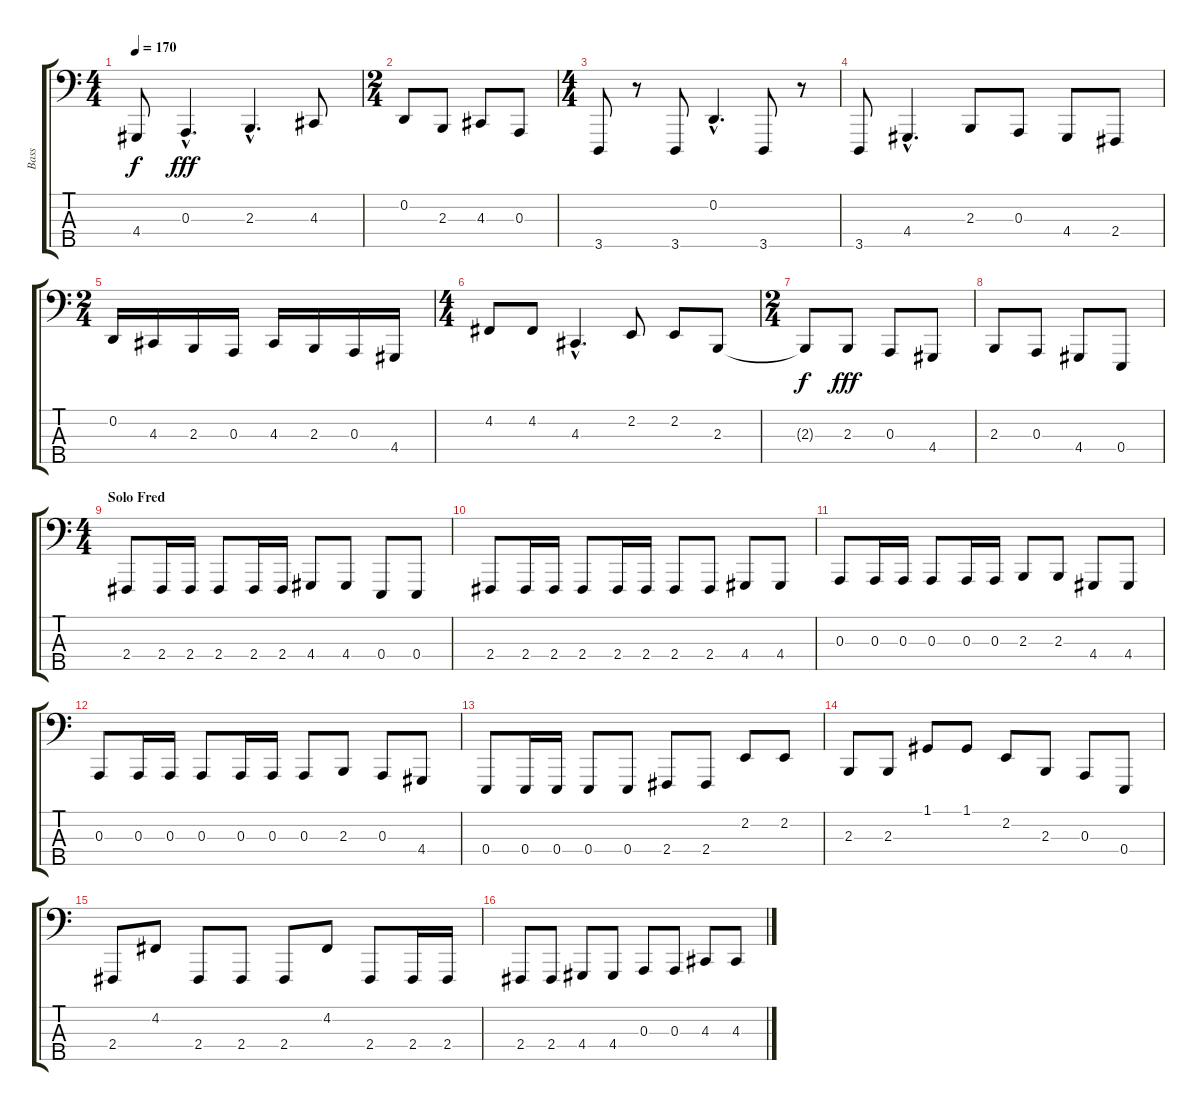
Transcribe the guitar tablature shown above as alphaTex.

\track ("Bass" "Bass") {instrument clavinet}
\staff {score tabs}
\tuning (G2 D2 A1 E1 B0) {hide}
\ts (4 4)
\tempo 170
\clef f4
\ks c
4.4{t}.8{dy f} 0.3{hac}.4{d dy fff} 2.3{hac}.4{d} 4.3.8 |
\ts (2 4)
0.2.8 2.3.8 4.3.8 0.3.8 |
\ts (4 4)
3.5.8 r.8 3.5.8 0.2{hac}.4{d} 3.5.8 r.8 |
3.5.8 4.4{hac}.4{d} 2.3.8 0.3.8 4.4.8 2.4.8 |
\ts (2 4)
0.2.16 4.3.16 2.3.16 0.3.16 4.3.16 2.3.16 0.3.16 4.4.16 |
\ts (4 4)
4.2.8 4.2.8 4.3{hac}.4{d} 2.2.8 2.2.8 2.3.8 |
\ts (2 4)
2.3{t}.8{dy f} 2.3.8{dy fff} 0.3.8 4.4.8 |
2.3.8 0.3.8 4.4.8 0.4.8 |
\ts (4 4)
\section ("" "Solo Fred")
2.4.8 2.4.16 2.4.16 2.4.8 2.4.16 2.4.16 4.4.8 4.4.8 0.4.8 0.4.8 |
2.4.8 2.4.16 2.4.16 2.4.8 2.4.16 2.4.16 2.4.8 2.4.8 4.4.8 4.4.8 |
0.3.8 0.3.16 0.3.16 0.3.8 0.3.16 0.3.16 2.3.8 2.3.8 4.4.8 4.4.8 |
0.3.8 0.3.16 0.3.16 0.3.8 0.3.16 0.3.16 0.3.8 2.3.8 0.3.8 4.4.8 |
0.4.8 0.4.16 0.4.16 0.4.8 0.4.8 2.4.8 2.4.8 2.2.8 2.2.8 |
2.3.8 2.3.8 1.1.8 1.1.8 2.2.8 2.3.8 0.3.8 0.4.8 |
2.4.8 4.2.8 2.4.8 2.4.8 2.4.8 4.2.8 2.4.8 2.4.16 2.4.16 |
2.4.8 2.4.8 4.4.8 4.4.8 0.3.8 0.3.8 4.3.8 4.3.8
